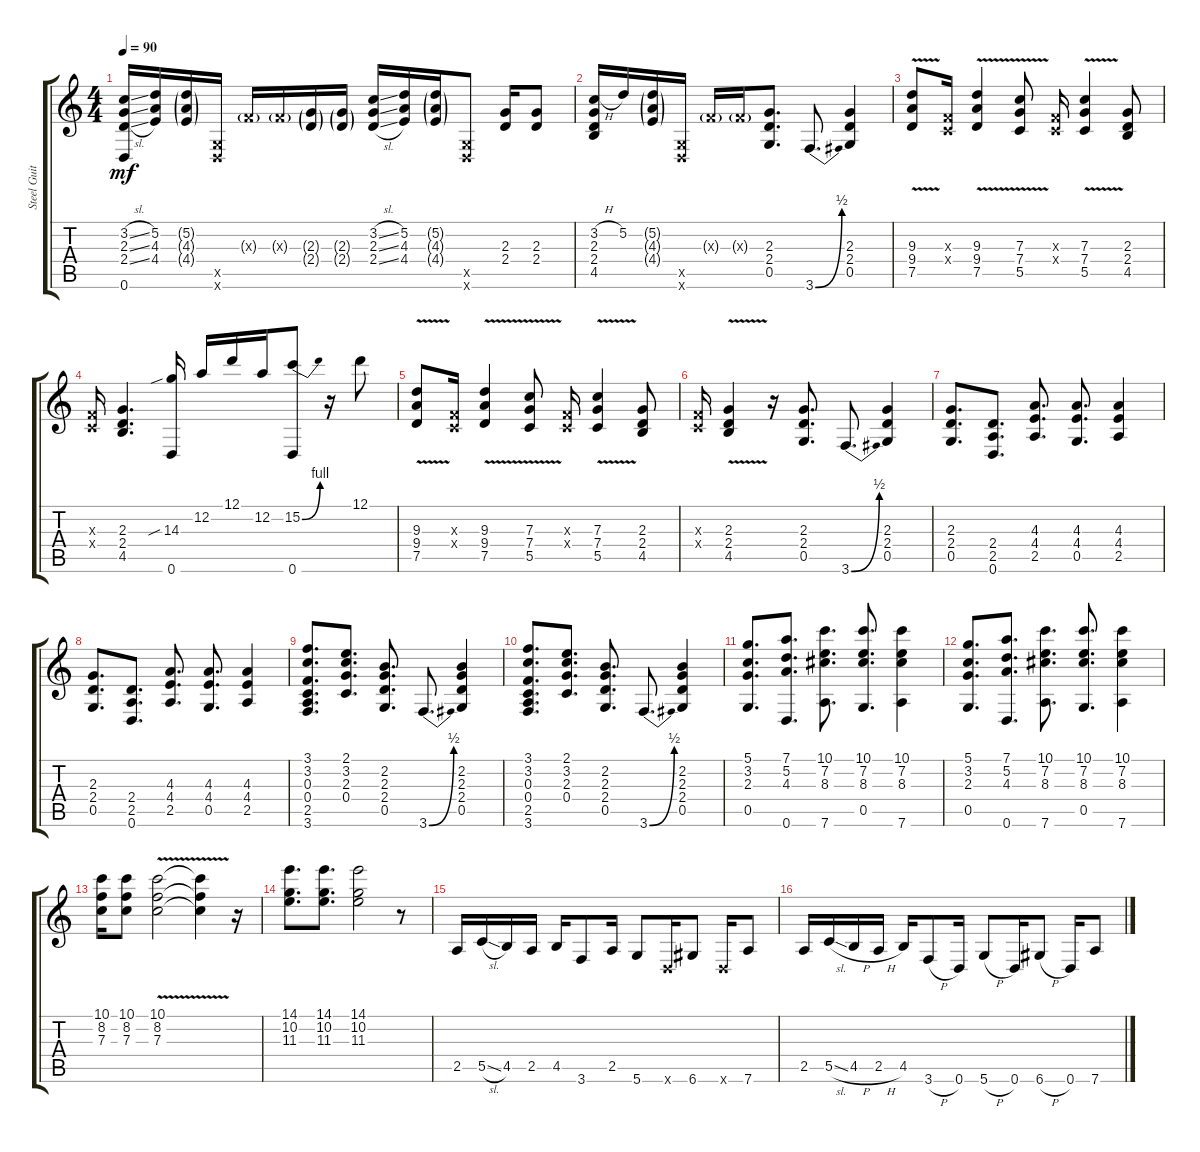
\track ("Steel Guitar" "Steel Guit") {instrument acousticguitarsteel}
\staff {score tabs}
\tuning (D4 A3 F3 C3 G2 D2) {hide}
\ts (4 4)
\tempo 90
\clef g2
\ks c
(3.2{sl} 2.3{sl} 2.4{sl} 0.6).16{dy mf} (5.2 4.3 4.4).16 (5.2{g} 4.3{g} 4.4{g}).16 (0.5{x} 0.6{x}).16 0.3{g x}.16 0.3{g x}.16 (2.3{g} 2.4{g}).16 (2.3{g} 2.4{g}).16 (3.2{sl} 2.3{sl} 2.4{sl}).16 (5.2 4.3 4.4).16 (5.2{g} 4.3{g} 4.4{g}).16 (0.5{x} 0.6{x}).8 (2.3 2.4).16 (2.3 2.4).8 |
(3.2{h} 2.3 2.4 4.5).16 5.2.16 (5.2{g} 4.3{g} 4.4{g}).16 (0.5{x} 0.6{x}).16 0.3{g x}.16 0.3{g x}.16 (2.3 2.4 0.5).8{d} 3.6{be (bend 0 0 60 2)}.8{d} (2.3 2.4 0.5).4 |
(9.3{v} 9.4{v} 7.5{v}).8 (0.3{x} 0.4{x}).16 (9.3{v} 9.4{v} 7.5{v}).4 (7.3{v} 7.4{v} 5.5{v}).8 (0.3{x} 0.4{x}).16 (7.3{v} 7.4{v} 5.5{v}).4 (2.3 2.4 4.5).8 |
(0.3{x} 0.4{x}).16 (2.3 2.4 4.5).4{d} (14.3{sib} 0.6).16 12.2.16 12.1.16 12.2.16 (15.2{be (bend 0 0 60 4)} 0.6).8 r.16 12.1.8 |
(9.3{v} 9.4{v} 7.5{v}).8 (0.3{x} 0.4{x}).16 (9.3{v} 9.4{v} 7.5{v}).4 (7.3{v} 7.4{v} 5.5{v}).8 (0.3{x} 0.4{x}).16 (7.3{v} 7.4{v} 5.5{v}).4 (2.3 2.4 4.5).8 |
(0.3{x} 0.4{x}).16 (2.3{v} 2.4{v} 4.5{v}).4 r.16 (2.3 2.4 0.5).8{d} 3.6{be (bend 0 0 60 2)}.8{d} (2.3 2.4 0.5).4 |
(2.3 2.4 0.5).8{d} (2.4 2.5 0.6).8{d} (4.3 4.4 2.5).8{d} (4.3 4.4 0.5).8{d} (4.3 4.4 2.5).4 |
(2.3 2.4 0.5).8{d} (2.4 2.5 0.6).8{d} (4.3 4.4 2.5).8{d} (4.3 4.4 0.5).8{d} (4.3 4.4 2.5).4 |
(3.1 3.2 0.3 0.4 2.5 3.6).8{d} (2.1 3.2 2.3 0.4).8{d} (2.2 2.3 2.4 0.5).8{d} 3.6{be (bend 0 0 60 2)}.8{d} (2.2 2.3 2.4 0.5).4 |
(3.1 3.2 0.3 0.4 2.5 3.6).8{d} (2.1 3.2 2.3 0.4).8{d} (2.2 2.3 2.4 0.5).8{d} 3.6{be (bend 0 0 60 2)}.8{d} (2.2 2.3 2.4 0.5).4 |
(5.1 3.2 2.3 0.5).8{d} (7.1 5.2 4.3 0.6).8{d} (10.1 7.2 8.3 7.6).8{d} (10.1 7.2 8.3 0.5).8{d} (10.1 7.2 8.3 7.6).4 |
(5.1 3.2 2.3 0.5).8{d} (7.1 5.2 4.3 0.6).8{d} (10.1 7.2 8.3 7.6).8{d} (10.1 7.2 8.3 0.5).8{d} (10.1 7.2 8.3 7.6).4 |
(10.1 8.2 7.3).16 (10.1 8.2 7.3).8 (10.1{v} 8.2{v} 7.3{v}).2 (10.1{t} 8.2{t} 7.3{t}).4 r.16 |
(14.1 10.2 11.3).8{d} (14.1 10.2 11.3).8{d} (14.1 10.2 11.3).2 r.8 |
2.5.16 5.5{sl}.16 4.5.16 2.5.16 4.5.16 3.6.8 2.5.16 5.6.8 0.6{x}.16 6.6.8 0.6{x}.16 7.6.8 |
2.5.16 5.5{sl}.16 4.5{h}.16 2.5{h}.16 4.5.16 3.6{h}.8 0.6.16 5.6{h}.8 0.6.16 6.6{h}.8 0.6.16 7.6.8
